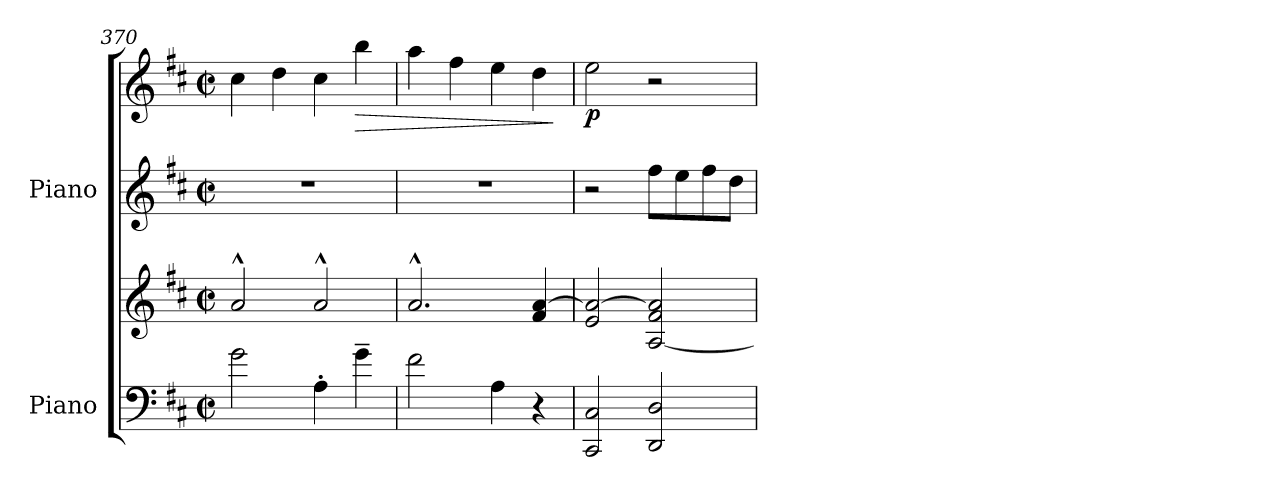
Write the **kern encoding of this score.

**kern	**kern	**kern	**kern	**dynam
*part2	*part2	*part1	*part1	*part1
*staff4	*staff3	*staff2	*staff1	*staff1/2
*I"Piano	*	*I"Piano	*	*
*I'Pno.	*	*I'Pno.	*	*
*clefF4	*clefG2	*clefG2	*clefG2	*
*k[f#c#]	*k[f#c#]	*k[f#c#]	*k[f#c#]	*
*M2/2	*M2/2	*M2/2	*M2/2	*
*met(c|)	*met(c|)	*met(c|)	*met(c|)	*
=370	=370	=370	=370	=370
2g\	2a^^/	1r	4cc#\	.
.	.	.	4dd\	.
4A'\	2a^^/	.	4cc#\	.
!	!	!	!	!LO:HP:b
4g~\	.	.	4bb\	>
=371	=371	=371	=371	=371
2f#\	2.a^^/	1r	4aa\	.
.	.	.	4ff#\	.
4A\	.	.	4ee\	.
4r	4f#/ [4a/	.	4dd\	.
.	.	.	.	]
=372	=372	=372	=372	=372
!	!	!	!	!LO:DY:b
2CC#/ 2C#/	2e/ 2a/_	2r	2ee\	p
2DD/ 2D/	[2A/ 2f#/ 2a/]	8ff#\L	2r	.
.	.	8ee\	.	.
.	.	8ff#\	.	.
.	.	8dd\J	.	.
=	=	=	=	=
*-	*-	*-	*-	*-
